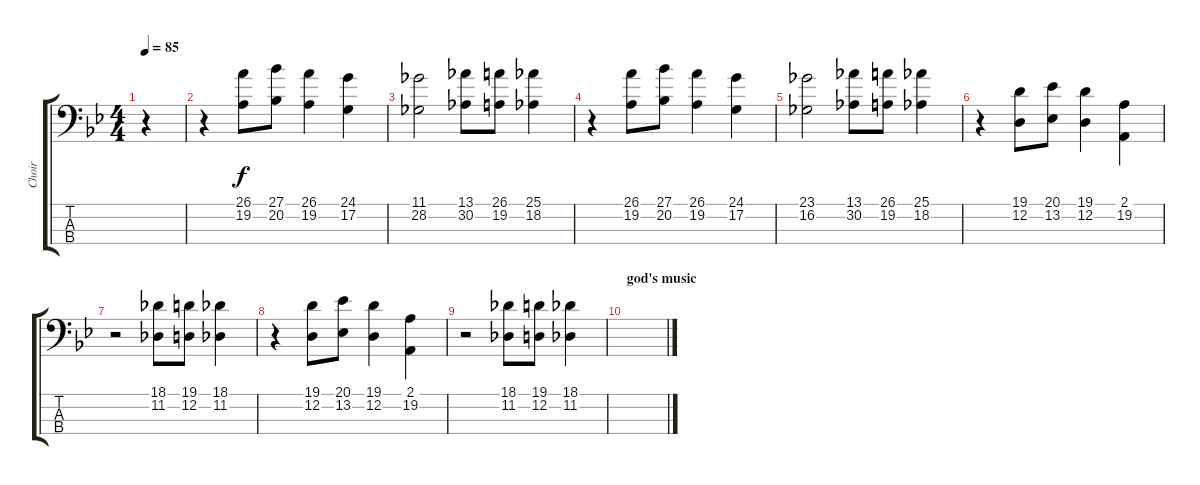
\track ("Choir" "Choir") {instrument choiraahs}
\staff {score tabs}
\tuning (G2 D2 A1 E1) {hide}
\ts (4 4)
\tempo 85
\clef f4
\ks gminor
r.4{dy f} |
r.4 (26.1 19.2).8 (27.1 20.2).8 (26.1 19.2).4 (24.1 17.2).4 |
(11.1 28.2).2 (13.1 30.2).8 (26.1 19.2).8 (25.1 18.2).4 |
r.4 (26.1 19.2).8 (27.1 20.2).8 (26.1 19.2).4 (24.1 17.2).4 |
(23.1 16.2).2 (13.1 30.2).8 (26.1 19.2).8 (25.1 18.2).4 |
r.4 (19.1 12.2).8 (20.1 13.2).8 (19.1 12.2).4 (2.1 19.2).4 |
r.2 (18.1 11.2).8 (19.1 12.2).8 (18.1 11.2).4 |
r.4 (19.1 12.2).8 (20.1 13.2).8 (19.1 12.2).4 (2.1 19.2).4 |
r.2 (18.1 11.2).8 (19.1 12.2).8 (18.1 11.2).4 |
\section ("" "god's music")
